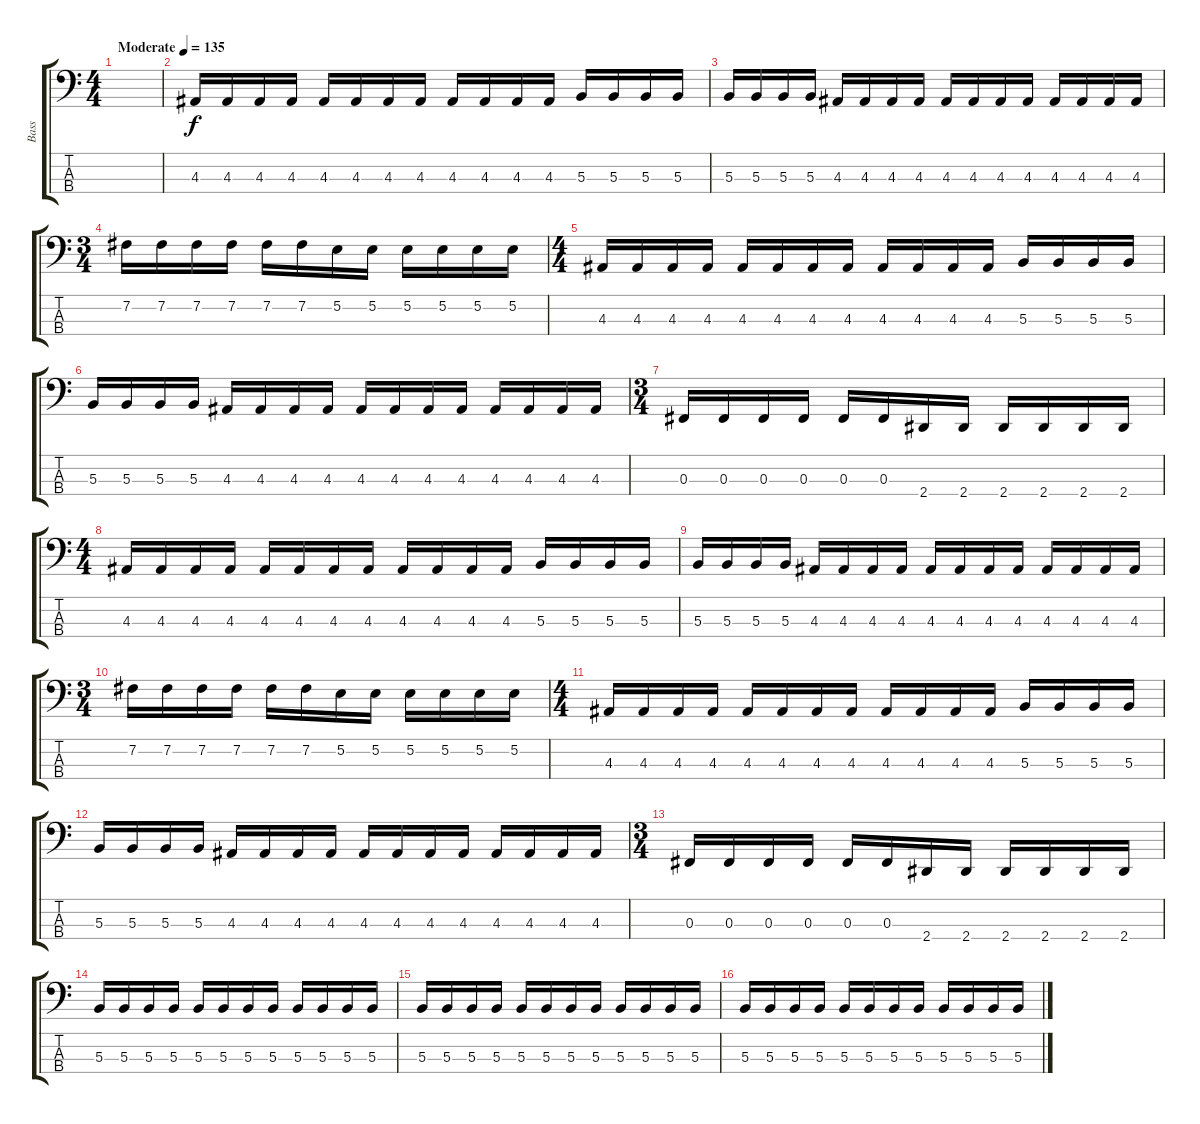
\track ("Bass" "Bass") {mute instrument electricbassfinger}
\staff {score tabs}
\tuning (E2 B1 Gb1 Db1) {hide}
\ts (4 4)
\tempo (135 "Moderate")
\clef f4
\ks c
|
4.3.16 4.3.16 4.3.16 4.3.16 4.3.16 4.3.16 4.3.16 4.3.16 4.3.16 4.3.16 4.3.16 4.3.16 5.3.16 5.3.16 5.3.16 5.3.16 |
5.3.16 5.3.16 5.3.16 5.3.16 4.3.16 4.3.16 4.3.16 4.3.16 4.3.16 4.3.16 4.3.16 4.3.16 4.3.16 4.3.16 4.3.16 4.3.16 |
\ts (3 4)
7.2.16 7.2.16 7.2.16 7.2.16 7.2.16 7.2.16 5.2.16 5.2.16 5.2.16 5.2.16 5.2.16 5.2.16 |
\ts (4 4)
4.3.16 4.3.16 4.3.16 4.3.16 4.3.16 4.3.16 4.3.16 4.3.16 4.3.16 4.3.16 4.3.16 4.3.16 5.3.16 5.3.16 5.3.16 5.3.16 |
5.3.16 5.3.16 5.3.16 5.3.16 4.3.16 4.3.16 4.3.16 4.3.16 4.3.16 4.3.16 4.3.16 4.3.16 4.3.16 4.3.16 4.3.16 4.3.16 |
\ts (3 4)
0.3.16 0.3.16 0.3.16 0.3.16 0.3.16 0.3.16 2.4.16 2.4.16 2.4.16 2.4.16 2.4.16 2.4.16 |
\ts (4 4)
4.3.16 4.3.16 4.3.16 4.3.16 4.3.16 4.3.16 4.3.16 4.3.16 4.3.16 4.3.16 4.3.16 4.3.16 5.3.16 5.3.16 5.3.16 5.3.16 |
5.3.16 5.3.16 5.3.16 5.3.16 4.3.16 4.3.16 4.3.16 4.3.16 4.3.16 4.3.16 4.3.16 4.3.16 4.3.16 4.3.16 4.3.16 4.3.16 |
\ts (3 4)
7.2.16 7.2.16 7.2.16 7.2.16 7.2.16 7.2.16 5.2.16 5.2.16 5.2.16 5.2.16 5.2.16 5.2.16 |
\ts (4 4)
4.3.16 4.3.16 4.3.16 4.3.16 4.3.16 4.3.16 4.3.16 4.3.16 4.3.16 4.3.16 4.3.16 4.3.16 5.3.16 5.3.16 5.3.16 5.3.16 |
5.3.16 5.3.16 5.3.16 5.3.16 4.3.16 4.3.16 4.3.16 4.3.16 4.3.16 4.3.16 4.3.16 4.3.16 4.3.16 4.3.16 4.3.16 4.3.16 |
\ts (3 4)
0.3.16 0.3.16 0.3.16 0.3.16 0.3.16 0.3.16 2.4.16 2.4.16 2.4.16 2.4.16 2.4.16 2.4.16 |
5.3.16 5.3.16 5.3.16 5.3.16 5.3.16 5.3.16 5.3.16 5.3.16 5.3.16 5.3.16 5.3.16 5.3.16 |
5.3.16 5.3.16 5.3.16 5.3.16 5.3.16 5.3.16 5.3.16 5.3.16 5.3.16 5.3.16 5.3.16 5.3.16 |
5.3.16 5.3.16 5.3.16 5.3.16 5.3.16 5.3.16 5.3.16 5.3.16 5.3.16 5.3.16 5.3.16 5.3.16
